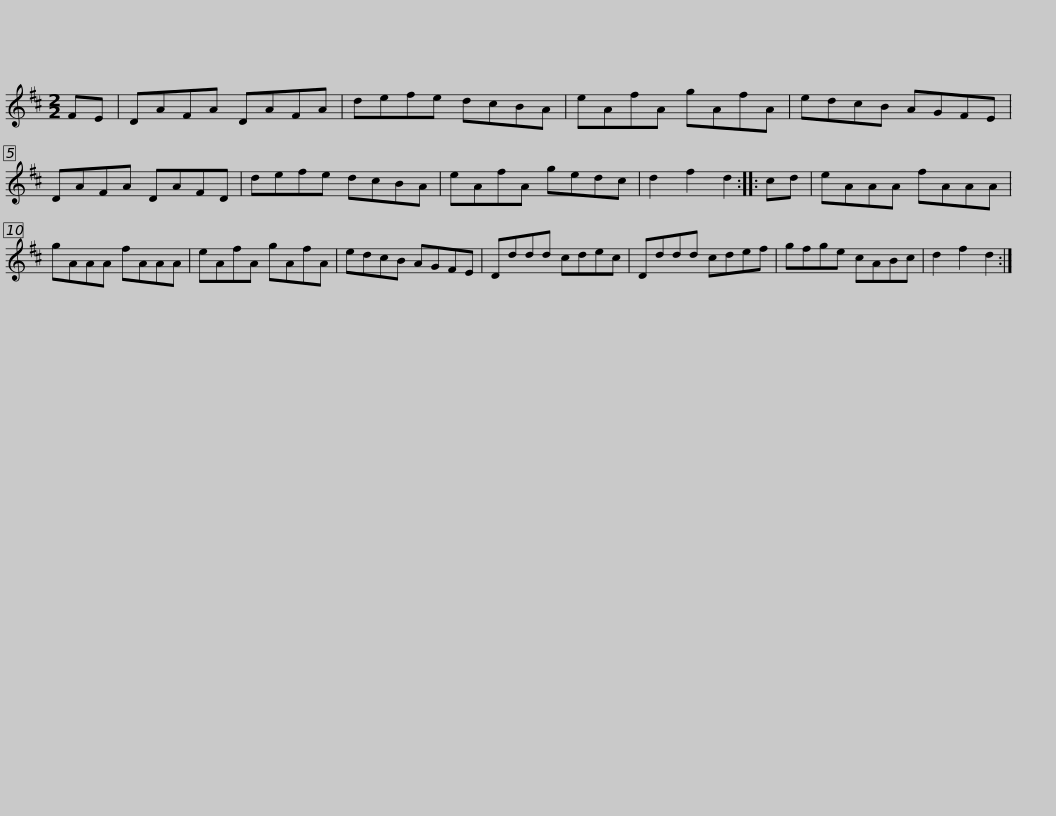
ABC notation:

X:1
L:1/8
M:2/2
I:linebreak $
K:D
V:1 treble
V:1
 FE | DAFA DAFA | defe dcBA | eAfA gAfA | edcB AGFE | %5
 DAFA DAFD |$ defe dcBA | eAfA gedc | d2 f2 d2 :: cd | %10
 eAAA fAAA | gAAA fAAA |$ eAfA gAfA | edcB AGFE | Dddd cdec | %15
 Dddd cdef | gfge cABc | d2 f2 d2 :| %18
